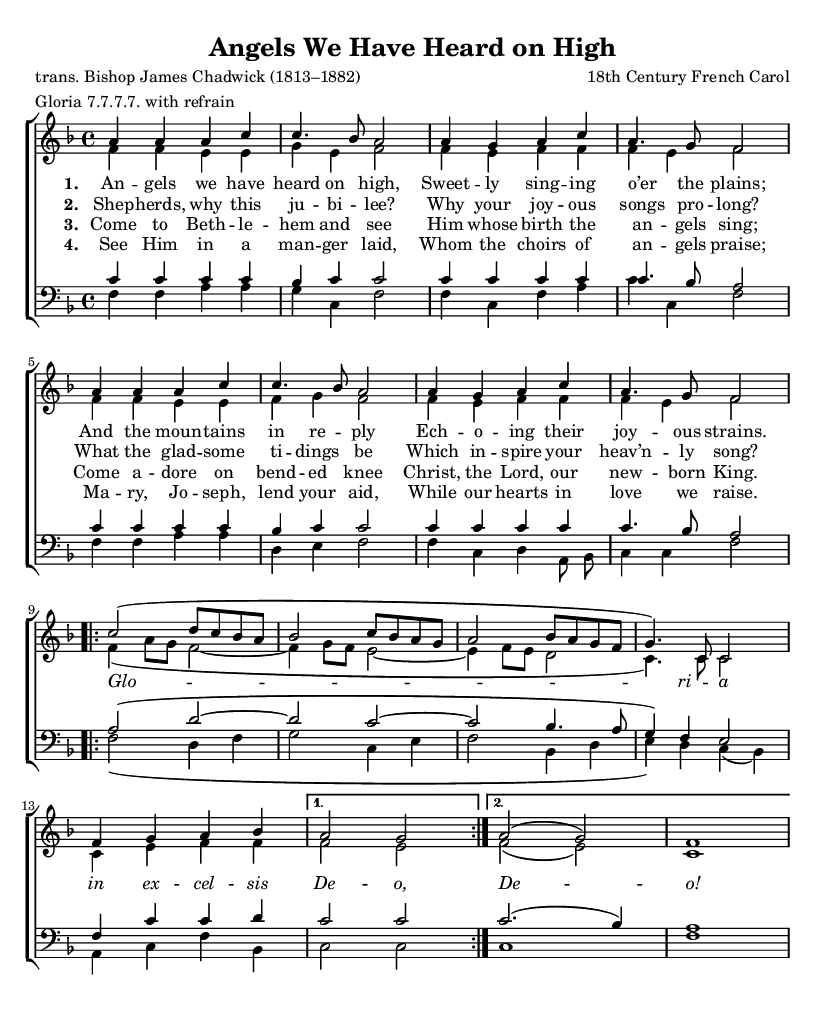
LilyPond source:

\version "2.14.2"
\include "header.ly"
\header {
  title = "Angels We Have Heard on High"
  meter = "Gloria 7.7.7.7. with refrain"
  poet = "trans. Bishop James Chadwick (1813–1882)"
  composer = "18th Century French Carol"
}
global = {
  \preamble
  \key g \major
  \time 4/4
  \autoBeamOff
}

sopMusic = \relative c'' {
  b4 b b d |
  d4. c8 b2 |
  b4 a b d |
  b4. a8 g2 |

  b4 b b d |
  d4. c8 b2 |
  b4 a b d |
  b4. a8 g2 |
  
  \repeat volta 2 {
    d'2( e8[ d c b] |
    c2 d8[ c b a] |
    b2 c8[ b a g] |
    a4.) d,8 d2 | \break
    g4 a b c |
  }
  \alternative {
    { b2 a | }
    { b2( a2) | g1 | }
  }
}
sopWords = \lyricmode {

}

altoMusic = \relative c'' {
  g4 g fis fis |
  a fis g2 |
  g4 fis g g |
  g fis g2 |
  
  g4 g fis fis |
  g a g2 |
  g4 fis g g |
  g fis g2 |
  
  g4( b8[ a] g2~ |
  g4 a8[ g] fis2~ |
  fis4 g8[ fis] e2 |
  d4.) d8 d2 |
  d4 fis g g |
  g2 fis2 |
  
  g2( fis2) | d1 |
}
altoWords = {
  \lyricmode {
    \set stanza = #"1. "
    An -- gels we have heard on high,
    Sweet -- ly sing -- ing o’er the plains;
    And the moun -- tains in re -- ply
    Ech -- o -- ing their joy -- ous strains.
    \lyricItal Glo -- ri -- a  in  ex -- cel -- sis  De -- o, De -- o! \lyricNormal
  }
}
altoWordsII = \lyricmode {
  \set stanza = #"2. "
  Shep -- herds, why this ju -- bi -- lee?
  Why your joy -- ous songs pro -- long?
  What the glad -- some ti -- dings be
  Which in -- spire your heav’n -- ly song?
}
altoWordsIII = \lyricmode {
  \set stanza = #"3. "
  Come to Beth -- le -- hem and see
  Him whose birth the an -- gels sing;
  Come a -- dore on bend -- ed knee
  Christ, the Lord, our new -- born King.
}
altoWordsIV = \lyricmode {
  \set stanza = #"4. "
  See Him in a man -- ger laid,
  Whom the choirs of an -- gels praise;
  Ma -- ry, Jo -- seph, lend your aid,
  While our hearts in love we raise.
}

tenorMusic = \relative c' {
  d4 d d d |
  c d d2 |
  d4 d d d |
  d4. c8 b2 |

  d4 d d d |
  c d d2 |
  d4 d d d |
  d4. c8 b2 |

  b2( e~ |
  e d~ |
  d c4. b8 |
  a4) g fis2 |
  g4 d' d e |
  d2 d2 |
  d2.( c4) | b1 |
}
tenorWords = \lyricmode {

}

bassMusic = \relative c' {
  g4 g b b |
  a d, g2 |
  g4 d g b |
  d d, g2 |

  g4 g b b |
  e, fis g2 |
  g4 d e b8 c |
  d4 d g2 |

  g2( e4 g |
  a2 d,4 fis |
  g2 c,4 e |
  fis) e d( c) |
  b d g c, |
  d2 d |

  d1 | g1 |
}
bassWords = \lyricmode {

}

\score {
  \transpose g f
  <<
   \new ChoirStaff <<
    \new Staff = women <<
      \new Voice = "sopranos" { \voiceOne << \global \sopMusic >> }
      \new Voice = "altos" { \voiceTwo << \global \altoMusic >> }
    >>
   \new Staff = men <<
      \clef bass
      \new Voice = "tenors" { \voiceOne << \global \tenorMusic >> }
      \new Voice = "basses" { \voiceTwo << \global \bassMusic >> }
    >>
    \new Lyrics \with { alignAboveContext = #"women" } \lyricsto "tenors" \sopWords
    \new Lyrics = "altosIV"  \with { alignBelowContext = #"women" } \lyricsto "tenors" \altoWordsIV
    \new Lyrics = "altosIII"  \with { alignBelowContext = #"women" } \lyricsto "tenors" \altoWordsIII
    \new Lyrics = "altosII"  \with { alignBelowContext = #"women" } \lyricsto "tenors" \altoWordsII
    \new Lyrics = "altos"  \with { alignBelowContext = #"women" } \lyricsto "tenors" \altoWords
    \new Lyrics \with { alignAboveContext = #"men" } \lyricsto "tenors" \tenorWords
    \new Lyrics \with { alignBelowContext = #"men" } \lyricsto "basses" \bassWords
  >>
  >>
}
